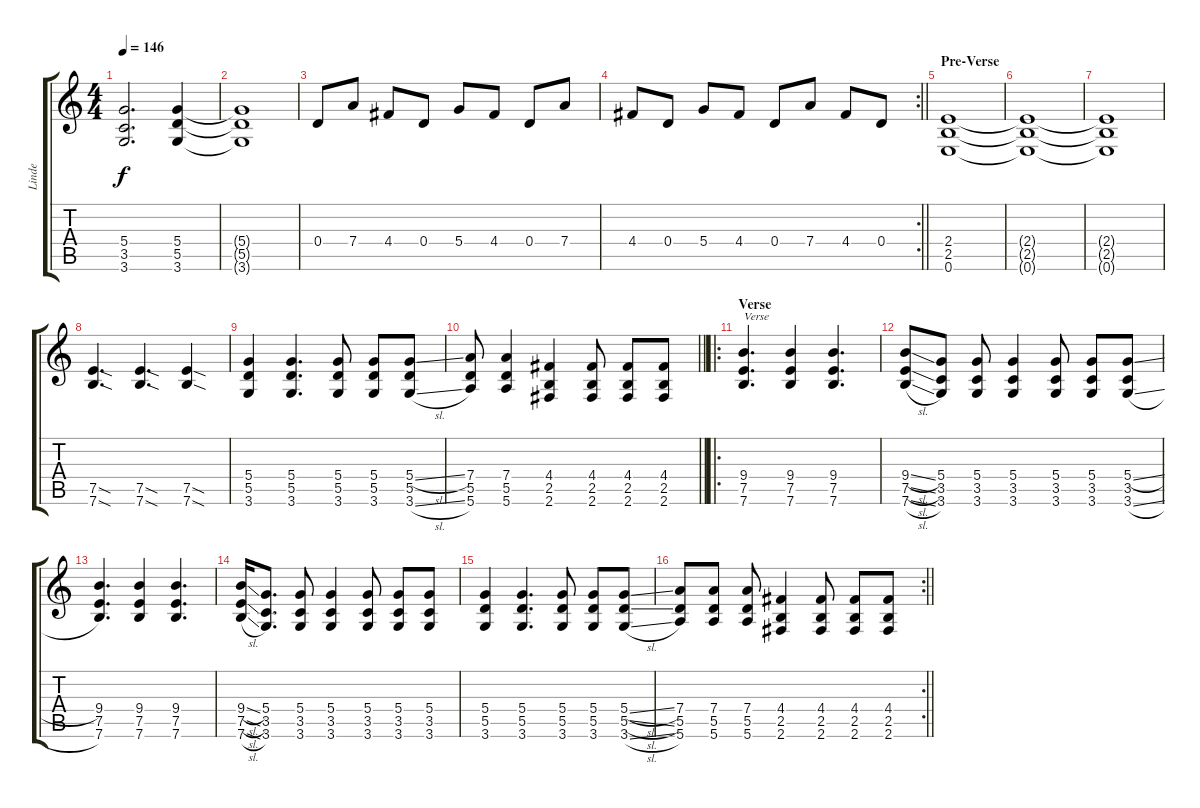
\track ("Linde" "Linde") {instrument distortionguitar}
\staff {score tabs}
\tuning (E4 B3 G3 D3 A2 E2) {hide}
\ts (4 4)
\tempo 146
\clef g2
\ks c
(5.4 3.5 3.6).2{d dy f} (5.4 5.5 3.6).4 |
(5.4{t} 5.5{t} 3.6{t}).1 |
0.4.8 7.4.8 4.4.8 0.4.8 5.4.8 4.4.8 0.4.8 7.4.8 |
\rc 2
\barLineRight lightlight
4.4.8 0.4.8 5.4.8 4.4.8 0.4.8 7.4.8 4.4.8 0.4.8 |
\section ("" "Pre-Verse")
(2.4 2.5 0.6).1 |
(2.4{t} 2.5{t} 0.6{t}).1 |
(2.4{t} 2.5{t} 0.6{t}).1 |
(7.5{sod} 7.6{sod}).4{d} (7.5{sod} 7.6{sod}).4{d} (7.5{sod} 7.6{sod}).4 |
(5.4 5.5 3.6).4 (5.4 5.5 3.6).4{d} (5.4 5.5 3.6).8 (5.4 5.5 3.6).8 (5.4{sl} 5.5 3.6{sl}).8 |
\barLineRight lightlight
(7.4 5.5 5.6).8 (7.4 5.5 5.6).4 (4.4 2.5 2.6).4 (4.4 2.5 2.6).8 (4.4 2.5 2.6).8 (4.4 2.5 2.6).8 |
\ro
\section ("" "Verse")
(9.4 7.5 7.6).4{d txt "Verse"} (9.4 7.5 7.6).4 (9.4 7.5 7.6).4{d} |
(9.4{sl} 7.5{sl} 7.6{sl}).8 (5.4 3.5 3.6).8 (5.4 3.5 3.6).8 (5.4 3.5 3.6).4 (5.4 3.5 3.6).8 (5.4 3.5 3.6).8 (5.4{sl} 3.5 3.6{sl}).8 |
(9.4 7.5 7.6).4{d} (9.4 7.5 7.6).4 (9.4 7.5 7.6).4{d} |
(9.4{sl} 7.5{sl} 7.6{sl}).16 (5.4 3.5 3.6).8{d} (5.4 3.5 3.6).8 (5.4 3.5 3.6).4 (5.4 3.5 3.6).8 (5.4 3.5 3.6).8 (5.4 3.5 3.6).8 |
(5.4 5.5 3.6).4 (5.4 5.5 3.6).4{d} (5.4 5.5 3.6).8 (5.4 5.5 3.6).8 (5.4{sl} 5.5{sl} 3.6{sl}).8 |
\rc 2
\barLineRight lightlight
(7.4 5.5 5.6).8 (7.4 5.5 5.6).8 (7.4 5.5 5.6).8 (4.4 2.5 2.6).4 (4.4 2.5 2.6).8 (4.4 2.5 2.6).8 (4.4 2.5 2.6).8
